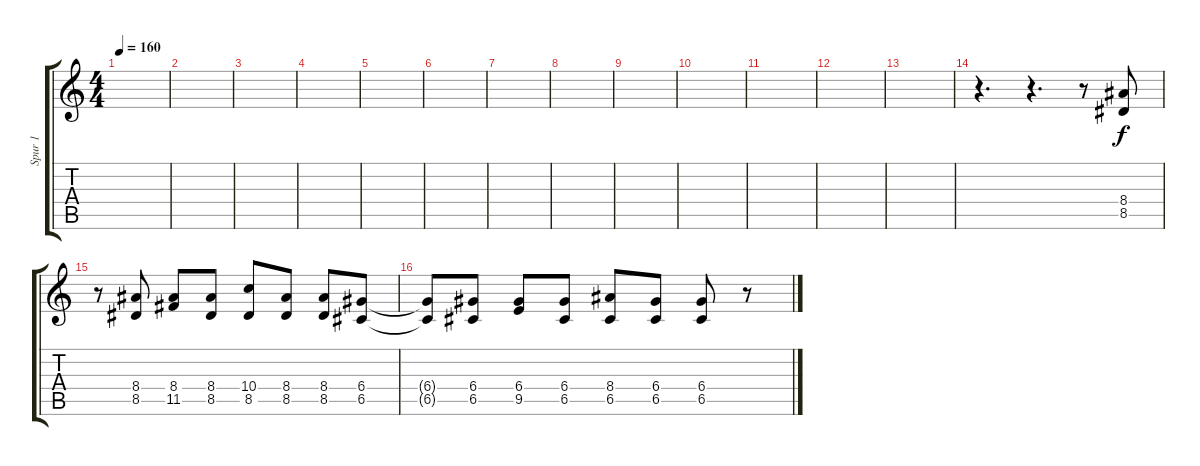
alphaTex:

\track ("Spur 1" "Spur 1") {instrument distortionguitar}
\staff {score tabs}
\tuning (D4 B3 G3 D3 G2 D2) {hide}
\ts (4 4)
\tempo 160
\clef g2
\ks c
|
|
|
|
|
|
|
|
|
|
|
|
|
r.4{d} r.4{d} r.8 (8.4 8.5).8 |
r.8 (8.4 8.5).8 (8.4 11.5).8 (8.4 8.5).8 (10.4 8.5).8 (8.4 8.5).8 (8.4 8.5).8 (6.4 6.5).8 |
(6.4{t} 6.5{t}).8 (6.4 6.5).8 (6.4 9.5).8 (6.4 6.5).8 (8.4 6.5).8 (6.4 6.5).8 (6.4 6.5).8 r.8
